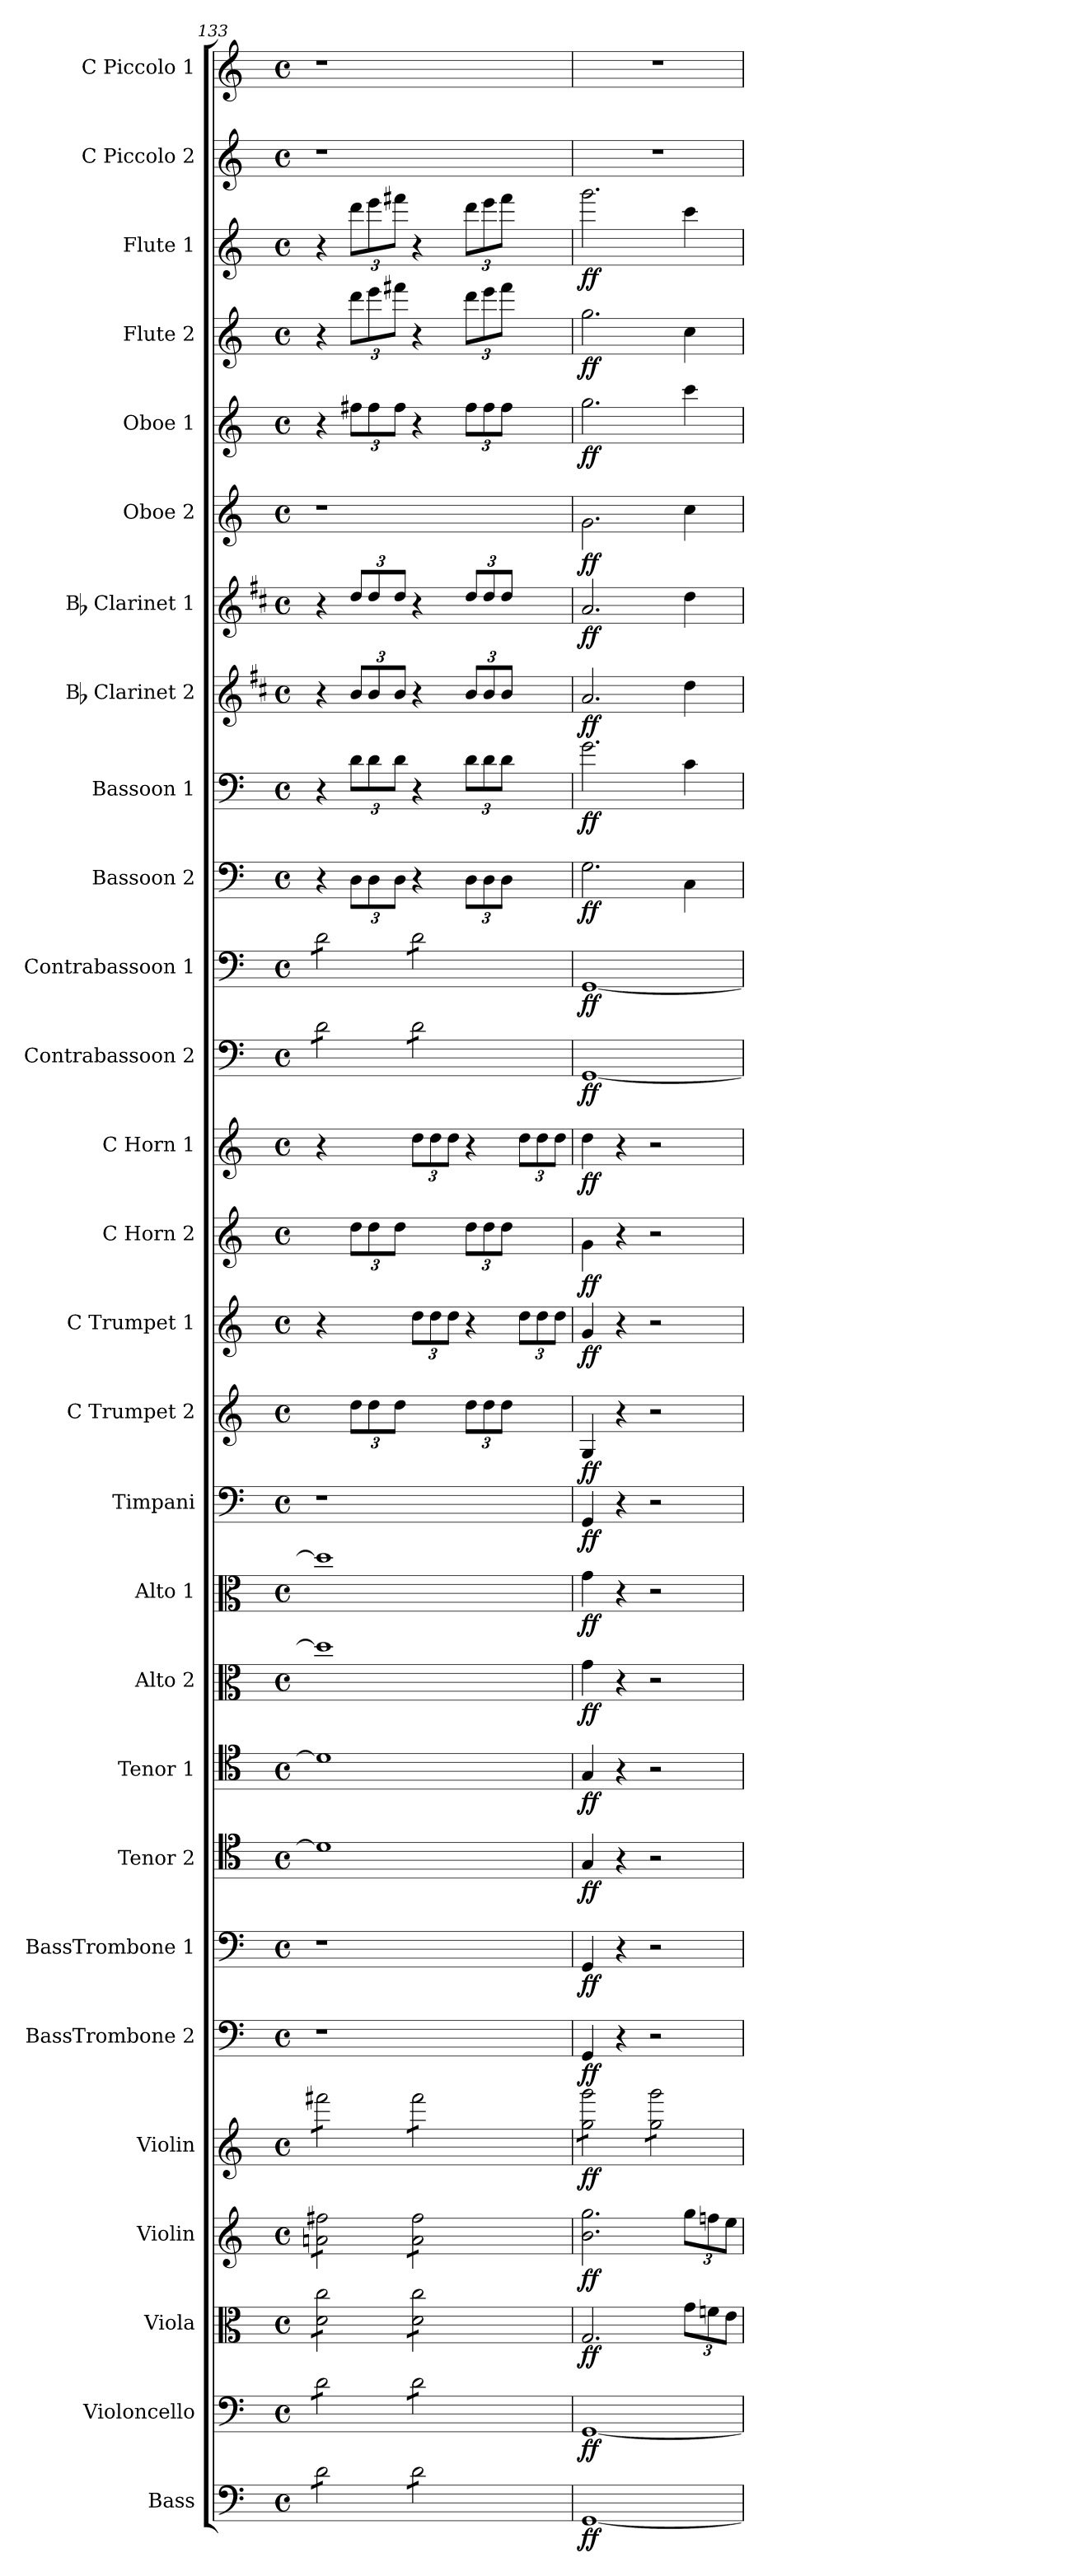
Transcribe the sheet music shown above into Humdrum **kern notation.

**kern	**dynam	**kern	**dynam	**kern	**dynam	**kern	**dynam	**kern	**dynam	**kern	**dynam	**kern	**dynam	**kern	**dynam	**kern	**dynam	**kern	**dynam	**kern	**dynam	**kern	**dynam	**kern	**dynam	**kern	**dynam	**kern	**dynam	**kern	**dynam	**kern	**dynam	**kern	**dynam	**kern	**dynam	**kern	**dynam	**kern	**dynam	**kern	**dynam	**kern	**dynam	**kern	**dynam	**kern	**dynam	**kern	**dynam	**kern	**kern
*part28	*part28	*part27	*part27	*part26	*part26	*part25	*part25	*part24	*part24	*part23	*part23	*part22	*part22	*part21	*part21	*part20	*part20	*part19	*part19	*part18	*part18	*part17	*part17	*part16	*part16	*part15	*part15	*part14	*part14	*part13	*part13	*part12	*part12	*part11	*part11	*part10	*part10	*part9	*part9	*part8	*part8	*part7	*part7	*part6	*part6	*part5	*part5	*part4	*part4	*part3	*part3	*part2	*part1
*staff28	*staff28	*staff27	*staff27	*staff26	*staff26	*staff25	*staff25	*staff24	*staff24	*staff23	*staff23	*staff22	*staff22	*staff21	*staff21	*staff20	*staff20	*staff19	*staff19	*staff18	*staff18	*staff17	*staff17	*staff16	*staff16	*staff15	*staff15	*staff14	*staff14	*staff13	*staff13	*staff12	*staff12	*staff11	*staff11	*staff10	*staff10	*staff9	*staff9	*staff8	*staff8	*staff7	*staff7	*staff6	*staff6	*staff5	*staff5	*staff4	*staff4	*staff3	*staff3	*staff2	*staff1
*I"Bass	*	*I"Violoncello	*	*I"Viola	*	*I"Violin	*	*I"Violin	*	*I"BassTrombone 2	*	*I"BassTrombone 1	*	*I"Tenor 2	*	*I"Tenor 1	*	*I"Alto 2	*	*I"Alto 1	*	*I"Timpani	*	*I"C Trumpet 2	*	*I"C Trumpet 1	*	*I"C Horn 2	*	*I"C Horn 1	*	*I"Contrabassoon 2	*	*I"Contrabassoon 1	*	*I"Bassoon 2	*	*I"Bassoon 1	*	*I"Bb Clarinet 2	*	*I"Bb Clarinet 1	*	*I"Oboe 2	*	*I"Oboe 1	*	*I"Flute 2	*	*I"Flute 1	*	*I"C Piccolo 2	*I"C Piccolo 1
*I'B	*	*I'Vc	*	*I'Vla	*	*I'Vln	*	*I'Vln	*	*I'BTrb 2	*	*I'BTrb 1	*	*I'T 2	*	*I'T 1	*	*I'A 2	*	*I'A 1	*	*I'Timp	*	*I'Tpt 2	*	*I'Tpt 1	*	*I'Hn 2	*	*I'Hn 1	*	*I'C Bsn 2	*	*I'C Bsn 1	*	*I'Bsn 2	*	*I'Bsn 1	*	*I'Cl 2	*	*I'Cl 1	*	*I'Ob 2	*	*I'Ob 1	*	*I'Fl 2	*	*I'Fl 1	*	*I'Picc 2	*I'Picc 1
!!LO:PB:g=z
*clefF4	*	*clefF4	*	*clefC3	*	*clefG2	*	*clefG2	*	*clefF4	*	*clefF4	*	*clefC4	*	*clefC4	*	*clefC3	*	*clefC3	*	*clefF4	*	*clefG2	*	*clefG2	*	*clefG2	*	*clefG2	*	*clefF4	*	*clefF4	*	*clefF4	*	*clefF4	*	*clefG2	*	*clefG2	*	*clefG2	*	*clefG2	*	*clefG2	*	*clefG2	*	*clefG2	*clefG2
*ITrd7c12	*	*	*	*	*	*	*	*	*	*	*	*	*	*	*	*	*	*	*	*	*	*	*	*	*	*	*	*ITrd7c12	*	*ITrd7c12	*	*ITrd7c12	*	*ITrd7c12	*	*	*	*	*	*ITrd1c2	*	*ITrd1c2	*	*	*	*	*	*	*	*	*	*ITrd-7c-12	*ITrd-7c-12
*k[]	*	*k[]	*	*k[]	*	*k[]	*	*k[]	*	*k[]	*	*k[]	*	*k[]	*	*k[]	*	*k[]	*	*k[]	*	*k[]	*	*k[]	*	*k[]	*	*k[]	*	*k[]	*	*k[]	*	*k[]	*	*k[]	*	*k[]	*	*k[]	*	*k[]	*	*k[]	*	*k[]	*	*k[]	*	*k[]	*	*k[]	*k[]
*M4/4	*	*M4/4	*	*M4/4	*	*M4/4	*	*M4/4	*	*M4/4	*	*M4/4	*	*M4/4	*	*M4/4	*	*M4/4	*	*M4/4	*	*M4/4	*	*M4/4	*	*M4/4	*	*M4/4	*	*M4/4	*	*M4/4	*	*M4/4	*	*M4/4	*	*M4/4	*	*M4/4	*	*M4/4	*	*M4/4	*	*M4/4	*	*M4/4	*	*M4/4	*	*M4/4	*M4/4
*met(c)	*	*met(c)	*	*met(c)	*	*met(c)	*	*met(c)	*	*met(c)	*	*met(c)	*	*met(c)	*	*met(c)	*	*met(c)	*	*met(c)	*	*met(c)	*	*met(c)	*	*met(c)	*	*met(c)	*	*met(c)	*	*met(c)	*	*met(c)	*	*met(c)	*	*met(c)	*	*met(c)	*	*met(c)	*	*met(c)	*	*met(c)	*	*met(c)	*	*met(c)	*	*met(c)	*met(c)
=133	=133	=133	=133	=133	=133	=133	=133	=133	=133	=133	=133	=133	=133	=133	=133	=133	=133	=133	=133	=133	=133	=133	=133	=133	=133	=133	=133	=133	=133	=133	=133	=133	=133	=133	=133	=133	=133	=133	=133	=133	=133	=133	=133	=133	=133	=133	=133	=133	=133	=133	=133	=133	=133
*tremolo	*	*	*	*	*	*	*	*	*	*	*	*	*	*	*	*	*	*	*	*	*	*	*	*	*	*	*	*	*	*	*	*	*	*	*	*	*	*	*	*	*	*	*	*	*	*	*	*	*	*	*	*	*
*	*	*tremolo	*	*	*	*	*	*	*	*	*	*	*	*	*	*	*	*	*	*	*	*	*	*	*	*	*	*	*	*	*	*	*	*	*	*	*	*	*	*	*	*	*	*	*	*	*	*	*	*	*	*	*
*	*	*	*	*tremolo	*	*	*	*	*	*	*	*	*	*	*	*	*	*	*	*	*	*	*	*	*	*	*	*	*	*	*	*	*	*	*	*	*	*	*	*	*	*	*	*	*	*	*	*	*	*	*	*	*
*	*	*	*	*	*	*tremolo	*	*	*	*	*	*	*	*	*	*	*	*	*	*	*	*	*	*	*	*	*	*	*	*	*	*	*	*	*	*	*	*	*	*	*	*	*	*	*	*	*	*	*	*	*	*	*
*	*	*	*	*	*	*	*	*tremolo	*	*	*	*	*	*	*	*	*	*	*	*	*	*	*	*	*	*	*	*	*	*	*	*	*	*	*	*	*	*	*	*	*	*	*	*	*	*	*	*	*	*	*	*	*
*	*	*	*	*	*	*	*	*	*	*	*	*	*	*	*	*	*	*	*	*	*	*	*	*	*	*	*	*	*	*	*	*tremolo	*	*	*	*	*	*	*	*	*	*	*	*	*	*	*	*	*	*	*	*	*
*	*	*	*	*	*	*	*	*	*	*	*	*	*	*	*	*	*	*	*	*	*	*	*	*	*	*	*	*	*	*	*	*	*	*tremolo	*	*	*	*	*	*	*	*	*	*	*	*	*	*	*	*	*	*	*
12DL	.	12dL	.	12d\ 12cc\L	.	12an\ 12ff#X\L	.	12fff#XL	.	1r	.	1r	.	1d]	.	1d]	.	1dd]	.	1dd]	.	1r	.	4ryy	.	4r	.	4ryy	.	4r	.	12DL	.	12DL	.	4r	.	4r	.	4r	.	4r	.	1r	.	4r	.	4r	.	4r	.	1r	1r
12D	.	12d	.	12d\ 12cc\	.	12an\ 12ff#X\	.	12fff#X	.	.	.	.	.	.	.	.	.	.	.	.	.	.	.	.	.	.	.	.	.	.	.	12D	.	12D	.	.	.	.	.	.	.	.	.	.	.	.	.	.	.	.	.	.	.
12D	.	12d	.	12d\ 12cc\	.	12an\ 12ff#X\	.	12fff#X	.	.	.	.	.	.	.	.	.	.	.	.	.	.	.	.	.	.	.	.	.	.	.	12D	.	12D	.	.	.	.	.	.	.	.	.	.	.	.	.	.	.	.	.	.	.
*	*	*	*	*	*	*	*	*	*	*	*	*	*	*	*	*	*	*	*	*	*	*	*	*Xbrackettup	*	*	*	*Xbrackettup	*	*	*	*	*	*	*	*Xbrackettup	*	*Xbrackettup	*	*Xbrackettup	*	*Xbrackettup	*	*	*	*Xbrackettup	*	*Xbrackettup	*	*Xbrackettup	*	*	*
12D	.	12d	.	12d\ 12cc\	.	12an\ 12ff#X\	.	12fff#X	.	.	.	.	.	.	.	.	.	.	.	.	.	.	.	12ddL	.	4ryy	.	12dL	.	4ryy	.	12D	.	12D	.	12D\L	.	12d\L	.	12a/L	.	12cc/L	.	.	.	12ff#XL	.	12dddL	.	12dddL	.	.	.
12D	.	12d	.	12d\ 12cc\	.	12an\ 12ff#X\	.	12fff#X	.	.	.	.	.	.	.	.	.	.	.	.	.	.	.	12dd	.	.	.	12d	.	.	.	12D	.	12D	.	12D\	.	12d\	.	12a/	.	12cc/	.	.	.	12ff#	.	12eee	.	12eee	.	.	.
12DJ	.	12dJ	.	12d\ 12cc\J	.	12an\ 12ff#X\J	.	12fff#XJ	.	.	.	.	.	.	.	.	.	.	.	.	.	.	.	12ddJ	.	.	.	12dJ	.	.	.	12DJ	.	12DJ	.	12D\J	.	12d\J	.	12a/J	.	12cc/J	.	.	.	12ff#J	.	12fff#XJ	.	12fff#XJ	.	.	.
*	*	*	*	*	*	*	*	*	*	*	*	*	*	*	*	*	*	*	*	*	*	*	*	*	*	*Xbrackettup	*	*	*	*Xbrackettup	*	*	*	*	*	*	*	*	*	*	*	*	*	*	*	*	*	*	*	*	*	*	*
12DL	.	12dL	.	12d\ 12cc\L	.	12a\ 12ff#\L	.	12fff#L	.	.	.	.	.	.	.	.	.	.	.	.	.	.	.	4ryy	.	12ddL	.	4ryy	.	12dL	.	12DL	.	12DL	.	4r	.	4r	.	4r	.	4r	.	.	.	4r	.	4r	.	4r	.	.	.
12D	.	12d	.	12d\ 12cc\	.	12a\ 12ff#\	.	12fff#	.	.	.	.	.	.	.	.	.	.	.	.	.	.	.	.	.	12dd	.	.	.	12d	.	12D	.	12D	.	.	.	.	.	.	.	.	.	.	.	.	.	.	.	.	.	.	.
12D	.	12d	.	12d\ 12cc\	.	12a\ 12ff#\	.	12fff#	.	.	.	.	.	.	.	.	.	.	.	.	.	.	.	.	.	12ddJ	.	.	.	12dJ	.	12D	.	12D	.	.	.	.	.	.	.	.	.	.	.	.	.	.	.	.	.	.	.
12D	.	12d	.	12d\ 12cc\	.	12a\ 12ff#\	.	12fff#	.	.	.	.	.	.	.	.	.	.	.	.	.	.	.	12ddL	.	4r	.	12dL	.	4r	.	12D	.	12D	.	12D\L	.	12d\L	.	12a/L	.	12cc/L	.	.	.	12ff#L	.	12dddL	.	12dddL	.	.	.
12D	.	12d	.	12d\ 12cc\	.	12a\ 12ff#\	.	12fff#	.	.	.	.	.	.	.	.	.	.	.	.	.	.	.	12dd	.	.	.	12d	.	.	.	12D	.	12D	.	12D\	.	12d\	.	12a/	.	12cc/	.	.	.	12ff#	.	12eee	.	12eee	.	.	.
12DJ	.	12dJ	.	12d\ 12cc\J	.	12a\ 12ff#\J	.	12fff#J	.	.	.	.	.	.	.	.	.	.	.	.	.	.	.	12ddJ	.	.	.	12dJ	.	.	.	12DJ	.	12DJ	.	12D\J	.	12d\J	.	12a/J	.	12cc/J	.	.	.	12ff#J	.	12fff#J	.	12fff#J	.	.	.
*	*	*	*	*	*	*	*	*	*	*	*	*	*	*	*	*	*	*	*	*	*	*	*	*	*	*	*	*	*	*	*	*	*	*Xtremolo	*	*	*	*	*	*	*	*	*	*	*	*	*	*	*	*	*	*	*
*	*	*	*	*	*	*	*	*	*	*	*	*	*	*	*	*	*	*	*	*	*	*	*	*	*	*	*	*	*	*	*	*Xtremolo	*	*	*	*	*	*	*	*	*	*	*	*	*	*	*	*	*	*	*	*	*
*	*	*	*	*	*	*Xtremolo	*	*	*	*	*	*	*	*	*	*	*	*	*	*	*	*	*	*	*	*	*	*	*	*	*	*	*	*	*	*	*	*	*	*	*	*	*	*	*	*	*	*	*	*	*	*	*
*	*	*	*	*Xtremolo	*	*	*	*	*	*	*	*	*	*	*	*	*	*	*	*	*	*	*	*	*	*	*	*	*	*	*	*	*	*	*	*	*	*	*	*	*	*	*	*	*	*	*	*	*	*	*	*	*
*	*	*Xtremolo	*	*	*	*	*	*	*	*	*	*	*	*	*	*	*	*	*	*	*	*	*	*	*	*	*	*	*	*	*	*	*	*	*	*	*	*	*	*	*	*	*	*	*	*	*	*	*	*	*	*	*
*Xtremolo	*	*	*	*	*	*	*	*	*	*	*	*	*	*	*	*	*	*	*	*	*	*	*	*	*	*	*	*	*	*	*	*	*	*	*	*	*	*	*	*	*	*	*	*	*	*	*	*	*	*	*	*	*
4ryy	.	4ryy	.	4ryy	.	4ryy	.	4ryy	.	4ryy	.	4ryy	.	4ryy	.	4ryy	.	4ryy	.	4ryy	.	4ryy	.	4ryy	.	12ddL	.	4ryy	.	12dL	.	4ryy	.	4ryy	.	4ryy	.	4ryy	.	4ryy	.	4ryy	.	4ryy	.	4ryy	.	4ryy	.	4ryy	.	4ryy	4ryy
.	.	.	.	.	.	.	.	.	.	.	.	.	.	.	.	.	.	.	.	.	.	.	.	.	.	12dd	.	.	.	12d	.	.	.	.	.	.	.	.	.	.	.	.	.	.	.	.	.	.	.	.	.	.	.
.	.	.	.	.	.	.	.	.	.	.	.	.	.	.	.	.	.	.	.	.	.	.	.	.	.	12ddJ	.	.	.	12dJ	.	.	.	.	.	.	.	.	.	.	.	.	.	.	.	.	.	.	.	.	.	.	.
=134	=134	=134	=134	=134	=134	=134	=134	=134	=134	=134	=134	=134	=134	=134	=134	=134	=134	=134	=134	=134	=134	=134	=134	=134	=134	=134	=134	=134	=134	=134	=134	=134	=134	=134	=134	=134	=134	=134	=134	=134	=134	=134	=134	=134	=134	=134	=134	=134	=134	=134	=134	=134	=134
!	!LO:DY:b	!	!LO:DY:b	!	!LO:DY:b	!	!LO:DY:b	!	!LO:DY:b	!	!LO:DY:b	!	!LO:DY:b	!	!LO:DY:b	!	!LO:DY:b	!	!LO:DY:b	!	!LO:DY:b	!	!LO:DY:b	!	!LO:DY:b	!	!LO:DY:b	!	!LO:DY:b	!	!LO:DY:b	!	!LO:DY:b	!	!LO:DY:b	!	!LO:DY:b	!	!LO:DY:b	!	!LO:DY:b	!	!LO:DY:b	!	!LO:DY:b	!	!LO:DY:b	!	!LO:DY:b	!	!LO:DY:b	!	!
[1GGG	ff	[1GG	ff	2.G	ff	2.b\ 2.gg\	ff	12gg\ 12ggg\L	ff	4GG	ff	4GG	ff	4G	ff	4G	ff	4g	ff	4g	ff	4GG	ff	4G/	ff	4g/	ff	4G\	ff	4d\	ff	[1GGG	ff	[1GGG	ff	2.G\	ff	2.g\	ff	2.g	ff	2.g	ff	2.g\	ff	2.gg\	ff	2.gg\	ff	2.ggg\	ff	1r	1r
.	.	.	.	.	.	.	.	12gg\ 12ggg\	.	.	.	.	.	.	.	.	.	.	.	.	.	.	.	.	.	.	.	.	.	.	.	.	.	.	.	.	.	.	.	.	.	.	.	.	.	.	.	.	.	.	.	.	.
.	.	.	.	.	.	.	.	12gg\ 12ggg\	.	.	.	.	.	.	.	.	.	.	.	.	.	.	.	.	.	.	.	.	.	.	.	.	.	.	.	.	.	.	.	.	.	.	.	.	.	.	.	.	.	.	.	.	.
.	.	.	.	.	.	.	.	12gg\ 12ggg\	.	4r	.	4r	.	4r	.	4r	.	4r	.	4r	.	4r	.	4r	.	4r	.	4r	.	4r	.	.	.	.	.	.	.	.	.	.	.	.	.	.	.	.	.	.	.	.	.	.	.
.	.	.	.	.	.	.	.	12gg\ 12ggg\	.	.	.	.	.	.	.	.	.	.	.	.	.	.	.	.	.	.	.	.	.	.	.	.	.	.	.	.	.	.	.	.	.	.	.	.	.	.	.	.	.	.	.	.	.
.	.	.	.	.	.	.	.	12gg\ 12ggg\J	.	.	.	.	.	.	.	.	.	.	.	.	.	.	.	.	.	.	.	.	.	.	.	.	.	.	.	.	.	.	.	.	.	.	.	.	.	.	.	.	.	.	.	.	.
.	.	.	.	.	.	.	.	12gg\ 12ggg\L	.	2r	.	2r	.	2r	.	2r	.	2r	.	2r	.	2r	.	2r	.	2r	.	2r	.	2r	.	.	.	.	.	.	.	.	.	.	.	.	.	.	.	.	.	.	.	.	.	.	.
.	.	.	.	.	.	.	.	12gg\ 12ggg\	.	.	.	.	.	.	.	.	.	.	.	.	.	.	.	.	.	.	.	.	.	.	.	.	.	.	.	.	.	.	.	.	.	.	.	.	.	.	.	.	.	.	.	.	.
.	.	.	.	.	.	.	.	12gg\ 12ggg\	.	.	.	.	.	.	.	.	.	.	.	.	.	.	.	.	.	.	.	.	.	.	.	.	.	.	.	.	.	.	.	.	.	.	.	.	.	.	.	.	.	.	.	.	.
*	*	*	*	*Xbrackettup	*	*Xbrackettup	*	*	*	*	*	*	*	*	*	*	*	*	*	*	*	*	*	*	*	*	*	*	*	*	*	*	*	*	*	*	*	*	*	*	*	*	*	*	*	*	*	*	*	*	*	*	*
.	.	.	.	12gL	.	12ggL	.	12gg\ 12ggg\	.	.	.	.	.	.	.	.	.	.	.	.	.	.	.	.	.	.	.	.	.	.	.	.	.	.	.	4C\	.	4c\	.	4cc	.	4cc	.	4cc\	.	4ccc\	.	4cc\	.	4ccc\	.	.	.
.	.	.	.	12fn	.	12ffn	.	12gg\ 12ggg\	.	.	.	.	.	.	.	.	.	.	.	.	.	.	.	.	.	.	.	.	.	.	.	.	.	.	.	.	.	.	.	.	.	.	.	.	.	.	.	.	.	.	.	.	.
.	.	.	.	12eJ	.	12eeJ	.	12gg\ 12ggg\J	.	.	.	.	.	.	.	.	.	.	.	.	.	.	.	.	.	.	.	.	.	.	.	.	.	.	.	.	.	.	.	.	.	.	.	.	.	.	.	.	.	.	.	.	.
*	*	*	*	*	*	*	*	*Xtremolo	*	*	*	*	*	*	*	*	*	*	*	*	*	*	*	*	*	*	*	*	*	*	*	*	*	*	*	*	*	*	*	*	*	*	*	*	*	*	*	*	*	*	*	*	*
=	=	=	=	=	=	=	=	=	=	=	=	=	=	=	=	=	=	=	=	=	=	=	=	=	=	=	=	=	=	=	=	=	=	=	=	=	=	=	=	=	=	=	=	=	=	=	=	=	=	=	=	=	=
*-	*-	*-	*-	*-	*-	*-	*-	*-	*-	*-	*-	*-	*-	*-	*-	*-	*-	*-	*-	*-	*-	*-	*-	*-	*-	*-	*-	*-	*-	*-	*-	*-	*-	*-	*-	*-	*-	*-	*-	*-	*-	*-	*-	*-	*-	*-	*-	*-	*-	*-	*-	*-	*-
